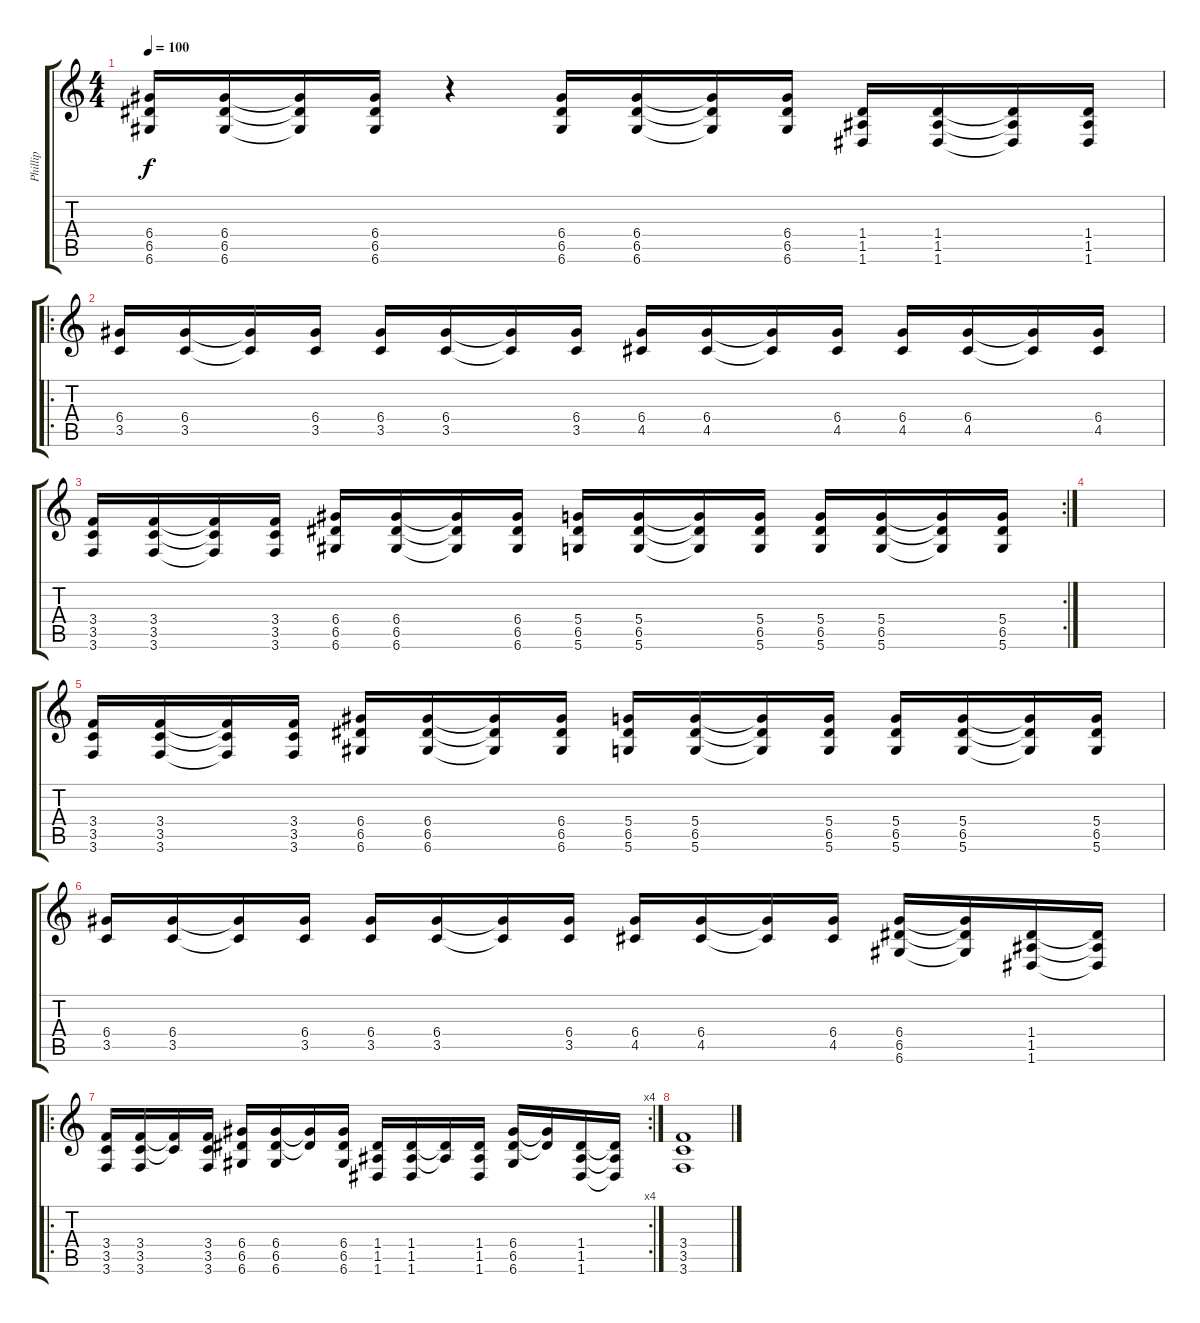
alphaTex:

\track ("Phillip" "Phillip") {instrument distortionguitar}
\staff {score tabs}
\tuning (E4 B3 G3 D3 A2 D2) {hide}
\ts (4 4)
\tempo 100
\clef g2
\ks c
(6.4 6.5 6.6).16{dy f} (6.4 6.5 6.6).16 (6.4{t} 6.5{t} 6.6{t}).16 (6.4 6.5 6.6).16 r.4 (6.4 6.5 6.6).16 (6.4 6.5 6.6).16 (6.4{t} 6.5{t} 6.6{t}).16 (6.4 6.5 6.6).16 (1.4 1.5 1.6).16 (1.4 1.5 1.6).16 (1.4{t} 1.5{t} 1.6{t}).16 (1.4 1.5 1.6).16 |
\ro
(6.4 3.5).16 (6.4 3.5).16 (6.4{t} 3.5{t}).16 (6.4 3.5).16 (6.4 3.5).16 (6.4 3.5).16 (6.4{t} 3.5{t}).16 (6.4 3.5).16 (6.4 4.5).16 (6.4 4.5).16 (6.4{t} 4.5{t}).16 (6.4 4.5).16 (6.4 4.5).16 (6.4 4.5).16 (6.4{t} 4.5{t}).16 (6.4 4.5).16 |
\rc 2
(3.4 3.5 3.6).16 (3.4 3.5 3.6).16 (3.4{t} 3.5{t} 3.6{t}).16 (3.4 3.5 3.6).16 (6.4 6.5 6.6).16 (6.4 6.5 6.6).16 (6.4{t} 6.5{t} 6.6{t}).16 (6.4 6.5 6.6).16 (5.4 6.5 5.6).16 (5.4 6.5 5.6).16 (5.4{t} 6.5{t} 5.6{t}).16 (5.4 6.5 5.6).16 (5.4 6.5 5.6).16 (5.4 6.5 5.6).16 (5.4{t} 6.5{t} 5.6{t}).16 (5.4 6.5 5.6).16 |
|
(3.4 3.5 3.6).16 (3.4 3.5 3.6).16 (3.4{t} 3.5{t} 3.6{t}).16 (3.4 3.5 3.6).16 (6.4 6.5 6.6).16 (6.4 6.5 6.6).16 (6.4{t} 6.5{t} 6.6{t}).16 (6.4 6.5 6.6).16 (5.4 6.5 5.6).16 (5.4 6.5 5.6).16 (5.4{t} 6.5{t} 5.6{t}).16 (5.4 6.5 5.6).16 (5.4 6.5 5.6).16 (5.4 6.5 5.6).16 (5.4{t} 6.5{t} 5.6{t}).16 (5.4 6.5 5.6).16 |
(6.4 3.5).16 (6.4 3.5).16 (6.4{t} 3.5{t}).16 (6.4 3.5).16 (6.4 3.5).16 (6.4 3.5).16 (6.4{t} 3.5{t}).16 (6.4 3.5).16 (6.4 4.5).16 (6.4 4.5).16 (6.4{t} 4.5{t}).16 (6.4 4.5).16 (6.4 6.5 6.6).16 (6.4{t} 6.5{t} 6.6{t}).16 (1.4 1.5 1.6).16 (1.4{t} 1.5{t} 1.6{t}).16 |
\ro
\rc 4
(3.4 3.5 3.6).16 (3.4 3.5 3.6).16 (3.4{t} 3.5{t}).16 (3.4 3.5 3.6).16 (6.4 6.5 6.6).16 (6.4 6.5 6.6).16 (6.4{t} 6.5{t}).16 (6.4 6.5 6.6).16 (1.4 1.5 1.6).16 (1.4 1.5 1.6).16 (1.4{t} 1.5{t}).16 (1.4 1.5 1.6).16 (6.4 6.5 6.6).16 (6.4{t} 6.5{t}).16 (1.4 1.5 1.6).16 (1.4{t} 1.5{t} 1.6{t}).16 |
(3.4 3.5 3.6).1
